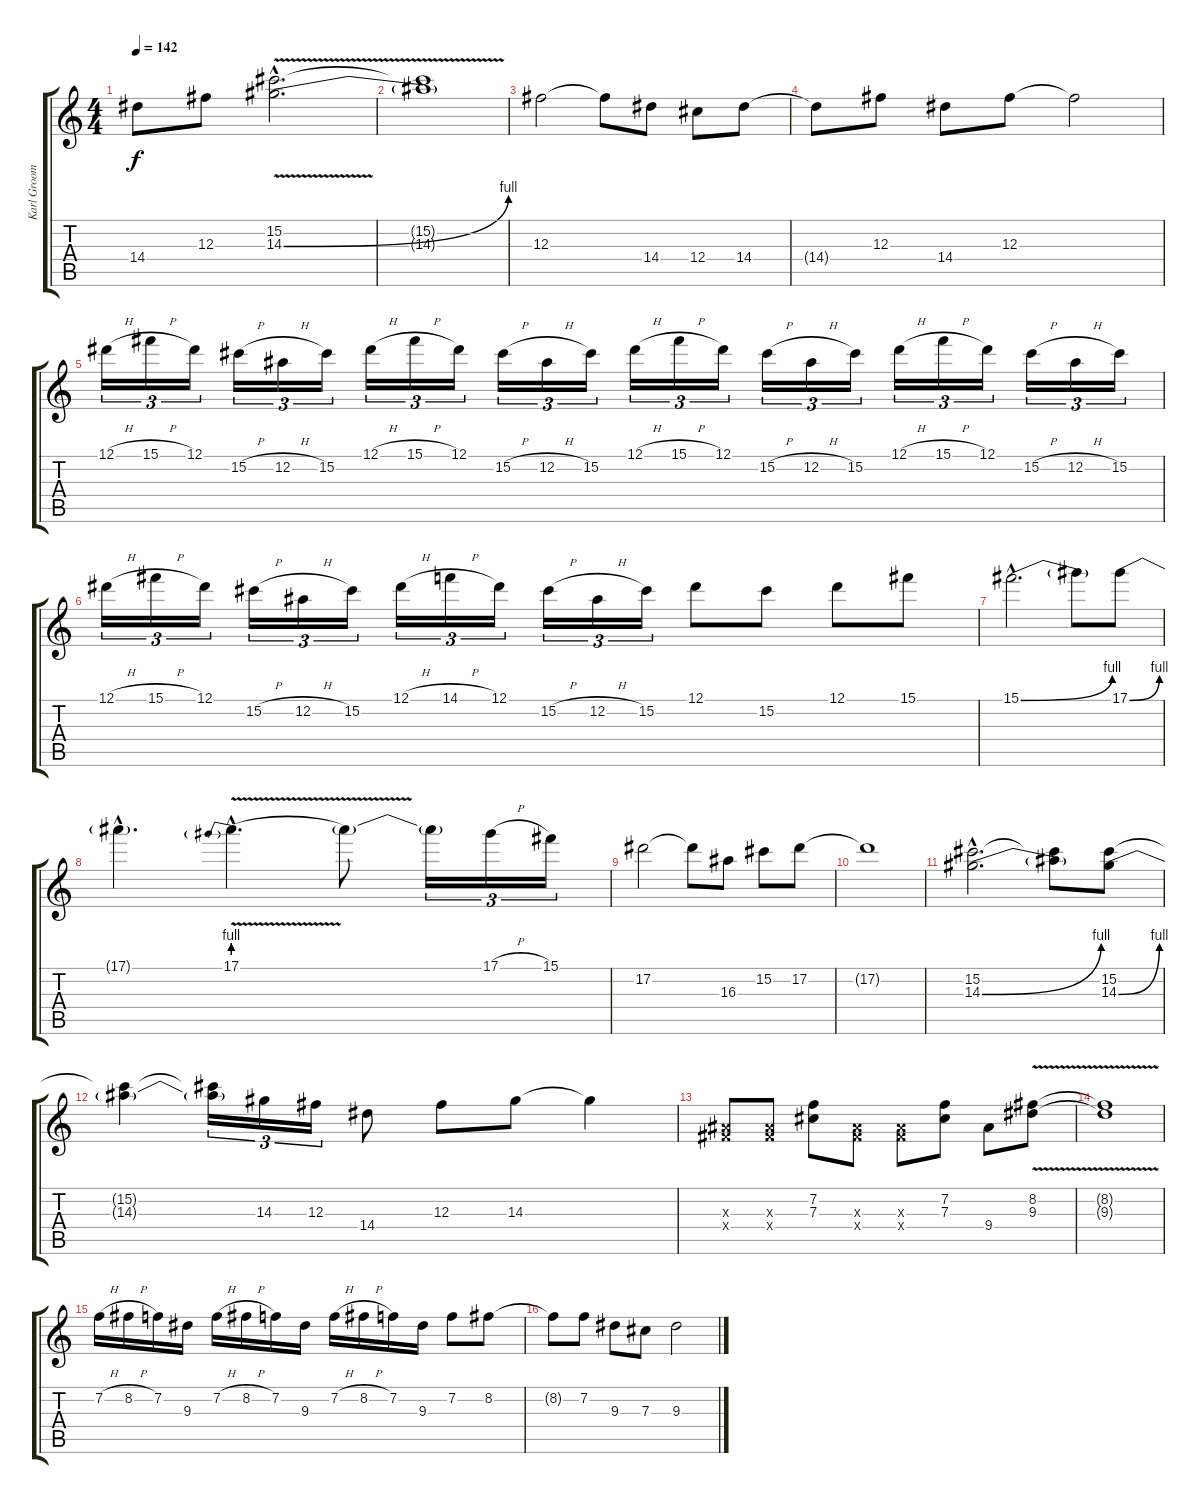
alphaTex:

\track ("Karl Groom" "Karl Groom") {instrument distortionguitar}
\staff {score tabs}
\tuning (Eb4 Bb3 Gb3 Db3 Ab2 Eb2) {hide}
\ts (4 4)
\tempo 142
\clef g2
\ks c
14.4.8{dy f} 12.3.8 (15.2{hac} 14.3{be (bend 0 0 60 4) v hac}).2{d} |
(15.2{t} 14.3{t}).1 |
12.3.2 12.3{t}.8 14.4.8 12.4.8 14.4.8 |
14.4{t}.8 12.3.8 14.4.8 12.3.8 12.3{t}.2 |
12.1{h}.16{tu (3 2)} 15.1{h}.16{tu (3 2)} 12.1.16{tu (3 2)} 15.2{h}.16{tu (3 2)} 12.2{h}.16{tu (3 2)} 15.2.16{tu (3 2)} 12.1{h}.16{tu (3 2)} 15.1{h}.16{tu (3 2)} 12.1.16{tu (3 2)} 15.2{h}.16{tu (3 2)} 12.2{h}.16{tu (3 2)} 15.2.16{tu (3 2)} 12.1{h}.16{tu (3 2)} 15.1{h}.16{tu (3 2)} 12.1.16{tu (3 2)} 15.2{h}.16{tu (3 2)} 12.2{h}.16{tu (3 2)} 15.2.16{tu (3 2)} 12.1{h}.16{tu (3 2)} 15.1{h}.16{tu (3 2)} 12.1.16{tu (3 2)} 15.2{h}.16{tu (3 2)} 12.2{h}.16{tu (3 2)} 15.2.16{tu (3 2)} |
12.1{h}.16{tu (3 2)} 15.1{h}.16{tu (3 2)} 12.1.16{tu (3 2)} 15.2{h}.16{tu (3 2)} 12.2{h}.16{tu (3 2)} 15.2.16{tu (3 2)} 12.1{h}.16{tu (3 2)} 14.1{h}.16{tu (3 2)} 12.1.16{tu (3 2)} 15.2{h}.16{tu (3 2)} 12.2{h}.16{tu (3 2)} 15.2.16{tu (3 2)} 12.1.8 15.2.8 12.1.8 15.1.8 |
15.1{be (bend 0 0 60 4) hac}.2{d} 15.1{t}.8 17.1{be (bend 0 0 60 4)}.8 |
17.1{hac t}.4{d} 17.1{be (prebend 0 4 60 4) v hac}.4{d} 17.1{t}.8 17.1{t}.16{tu (3 2)} 17.1{h}.16{tu (3 2)} 15.1.16{tu (3 2)} |
17.2.2 17.2{t}.8 16.3.8 15.2.8 17.2.8 |
17.2{t}.1 |
(15.2{hac} 14.3{be (bend 0 0 60 4) hac}).2{d} (15.2{t} 14.3{t}).8 (15.2 14.3{be (bend 0 0 60 4)}).8 |
(15.2{t} 14.3{t}).4 (15.2{t} 14.3{t}).16{tu (3 2)} 14.3.16{tu (3 2)} 12.3.16{tu (3 2)} 14.4.8 12.3.8 14.3.8 14.3{t}.4 |
(0.3{x} 9.4{x}).8 (0.3{x} 9.4{x}).8 (7.2 7.3).8 (0.3{x} 9.4{x}).8 (0.3{x} 9.4{x}).8 (7.2 7.3).8 9.4.8 (8.2 9.3{v}).8 |
(8.2{t} 9.3{t}).1 |
7.2{h}.16 8.2{h}.16 7.2.16 9.3.16 7.2{h}.16 8.2{h}.16 7.2.16 9.3.16 7.2{h}.16 8.2{h}.16 7.2.16 9.3.16 7.2.8 8.2.8 |
8.2{t}.8 7.2.8 9.3.8 7.3.8 9.3.2
